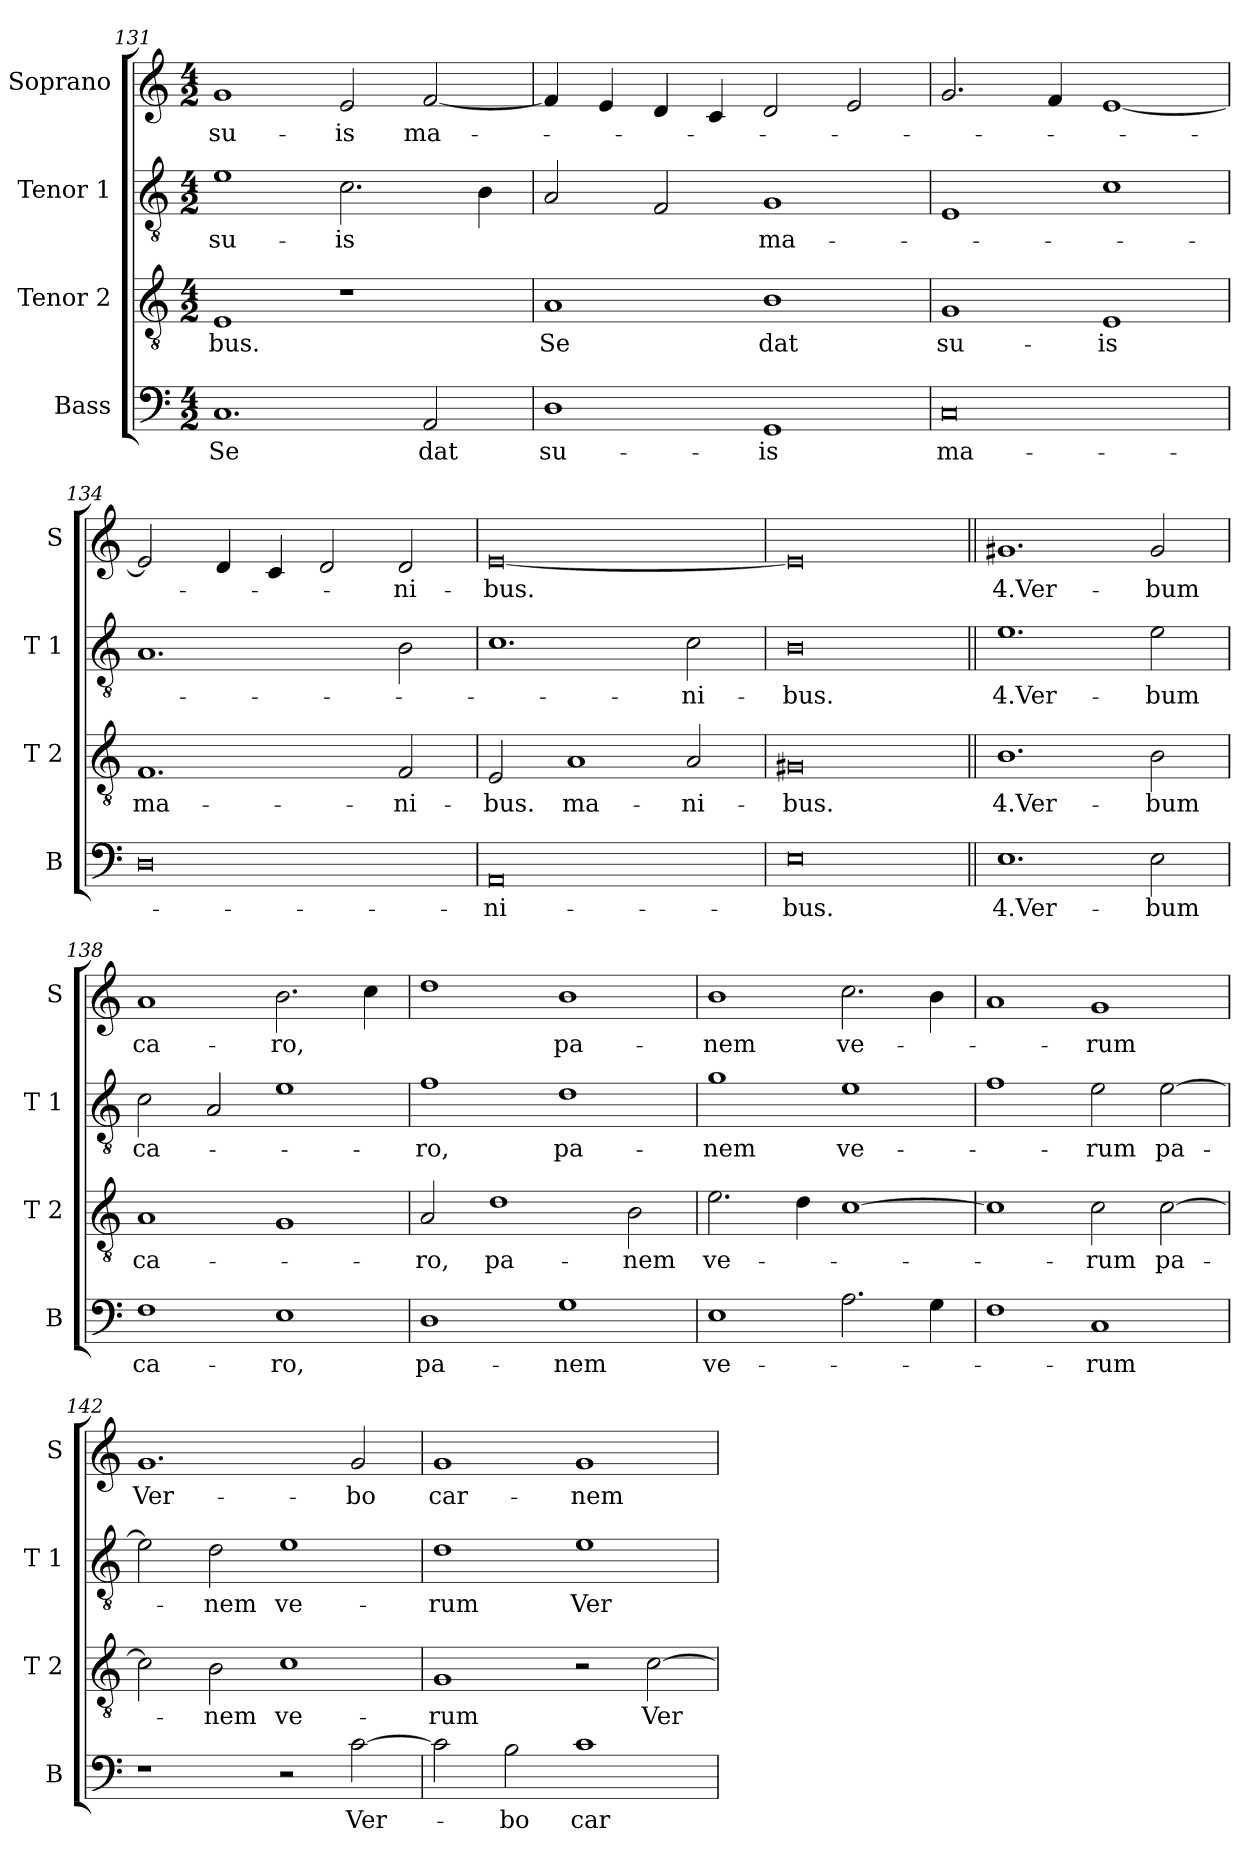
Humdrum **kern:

**kern	**text	**kern	**text	**kern	**text	**kern	**text
*part4	*part4	*part3	*part3	*part2	*part2	*part1	*part1
*staff4	*staff4	*staff3	*staff3	*staff2	*staff2	*staff1	*staff1
*I"Bass	*	*I"Tenor 2	*	*I"Tenor 1	*	*I"Soprano	*
*I'B	*	*I'T 2	*	*I'T 1	*	*I'S	*
*clefF4	*	*clefGv2	*	*clefGv2	*	*clefG2	*
*k[]	*	*k[]	*	*k[]	*	*k[]	*
*C:	*	*C:	*	*C:	*	*C:	*
*M4/2	*	*M4/2	*	*M4/2	*	*M4/2	*
=131	=131	=131	=131	=131	=131	=131	=131
!	!LO:LY:b	!	!LO:LY:b	!	!LO:LY:b	!	!LO:LY:b
1.C	Se	1E	-bus.	1e	su-	1g	su-
!	!	!	!	!	!LO:LY:b	!	!LO:LY:b
.	.	1r	.	2.c\	-is	2e/	-is
!	!LO:LY:b	!	!	!	!	!	!LO:LY:b
2AA/	dat	.	.	.	.	[2f/	ma-
.	.	.	.	4B\	.	.	.
=132	=132	=132	=132	=132	=132	=132	=132
!	!LO:LY:b	!	!LO:LY:b	!	!	!	!
1D	su-	1A	Se	2A/	.	4f/]	.
.	.	.	.	.	.	4e/	.
.	.	.	.	2F/	.	4d/	.
.	.	.	.	.	.	4c/	.
!	!LO:LY:b	!	!LO:LY:b	!	!LO:LY:b	!	!
1GG	-is	1B	dat	1G	ma-	2d/	.
.	.	.	.	.	.	2e/	.
!!LO:LB:g=z
=133	=133	=133	=133	=133	=133	=133	=133
!	!LO:LY:b	!	!LO:LY:b	!	!	!	!
0C	ma-	1G	su-	1E	.	2.g/	.
.	.	.	.	.	.	4f/	.
!	!	!	!LO:LY:b	!	!	!	!
.	.	1E	-is	1c	.	[1e	.
=134	=134	=134	=134	=134	=134	=134	=134
!	!	!	!LO:LY:b	!	!	!	!
0D	.	1.F	ma-	1.A	.	2e/]	.
.	.	.	.	.	.	4d/	.
.	.	.	.	.	.	4c/	.
.	.	.	.	.	.	2d/	.
!	!	!	!LO:LY:b	!	!	!	!LO:LY:b
.	.	2F/	-ni-	2B\	.	2d/	-ni-
=135	=135	=135	=135	=135	=135	=135	=135
!	!LO:LY:b	!	!LO:LY:b	!	!	!	!LO:LY:b
0AA	-ni-	2E/	-bus.	1.c	.	[0e	-bus.
!	!	!	!LO:LY:b	!	!	!	!
.	.	1A	ma-	.	.	.	.
!	!	!	!LO:LY:b	!	!LO:LY:b	!	!
.	.	2A/	-ni-	2c\	-ni-	.	.
=136	=136	=136	=136	=136	=136	=136	=136
!	!LO:LY:b	!	!LO:LY:b	!	!LO:LY:b	!	!
0E	-bus.	0G#X	-bus.	0B	-bus.	0e]	.
=137||	=137||	=137||	=137||	=137||	=137||	=137||	=137||
!	!LO:LY:b	!	!LO:LY:b	!	!LO:LY:b	!	!LO:LY:b
1.E	4.Ver-	1.B	4.Ver-	1.e	4.Ver-	1.g#X	4.Ver-
!	!LO:LY:b	!	!LO:LY:b	!	!LO:LY:b	!	!LO:LY:b
2E\	-bum	2B\	-bum	2e\	-bum	2g#/	-bum
=138	=138	=138	=138	=138	=138	=138	=138
!	!LO:LY:b	!	!LO:LY:b	!	!LO:LY:b	!	!LO:LY:b
1F	ca-	1A	ca-	2c\	ca-	1a	ca-
.	.	.	.	2A/	.	.	.
!	!LO:LY:b	!	!	!	!	!	!LO:LY:b
1E	-ro,	1G	.	1e	.	2.b\	-ro,
.	.	.	.	.	.	4cc\	.
!!LO:PB:g=z
=139	=139	=139	=139	=139	=139	=139	=139
!	!LO:LY:b	!	!LO:LY:b	!	!LO:LY:b	!	!
1D	pa-	2A/	-ro,	1f	-ro,	1dd	.
!	!	!	!LO:LY:b	!	!	!	!
.	.	1d	pa-	.	.	.	.
!	!LO:LY:b	!	!	!	!LO:LY:b	!	!LO:LY:b
1G	-nem	.	.	1d	pa-	1b	pa-
!	!	!	!LO:LY:b	!	!	!	!
.	.	2B\	-nem	.	.	.	.
=140	=140	=140	=140	=140	=140	=140	=140
!	!LO:LY:b	!	!LO:LY:b	!	!LO:LY:b	!	!LO:LY:b
1E	ve-	2.e\	ve-	1g	-nem	1b	-nem
.	.	4d\	.	.	.	.	.
!	!	!	!	!	!LO:LY:b	!	!LO:LY:b
2.A\	.	[1c	.	1e	ve-	2.cc\	ve-
4G\	.	.	.	.	.	4b\	.
=141	=141	=141	=141	=141	=141	=141	=141
1F	.	1c]	.	1f	.	1a	.
!	!LO:LY:b	!	!LO:LY:b	!	!LO:LY:b	!	!LO:LY:b
1C	-rum	2c\	-rum	2e\	-rum	1g	-rum
!	!	!	!LO:LY:b	!	!LO:LY:b	!	!
.	.	[2c\	pa-	[2e\	pa-	.	.
=142	=142	=142	=142	=142	=142	=142	=142
!	!	!	!	!	!	!	!LO:LY:b
1r	.	2c\]	.	2e\]	.	1.g	Ver-
!	!	!	!LO:LY:b	!	!LO:LY:b	!	!
.	.	2B\	-nem	2d\	-nem	.	.
!	!	!	!LO:LY:b	!	!LO:LY:b	!	!
2r	.	1c	ve-	1e	ve-	.	.
!	!LO:LY:b	!	!	!	!	!	!LO:LY:b
[2c\	Ver-	.	.	.	.	2g/	-bo
=143	=143	=143	=143	=143	=143	=143	=143
!	!	!	!LO:LY:b	!	!LO:LY:b	!	!LO:LY:b
2c\]	.	1G	-rum	1d	-rum	1g	car-
!	!LO:LY:b	!	!	!	!	!	!
2B\	-bo	.	.	.	.	.	.
!	!LO:LY:b	!	!	!	!LO:LY:b	!	!LO:LY:b
1c	car-	2r	.	1e	Ver-	1g	-nem
!	!	!	!LO:LY:b	!	!	!	!
.	.	[2c\	Ver-	.	.	.	.
=	=	=	=	=	=	=	=
*-	*-	*-	*-	*-	*-	*-	*-
